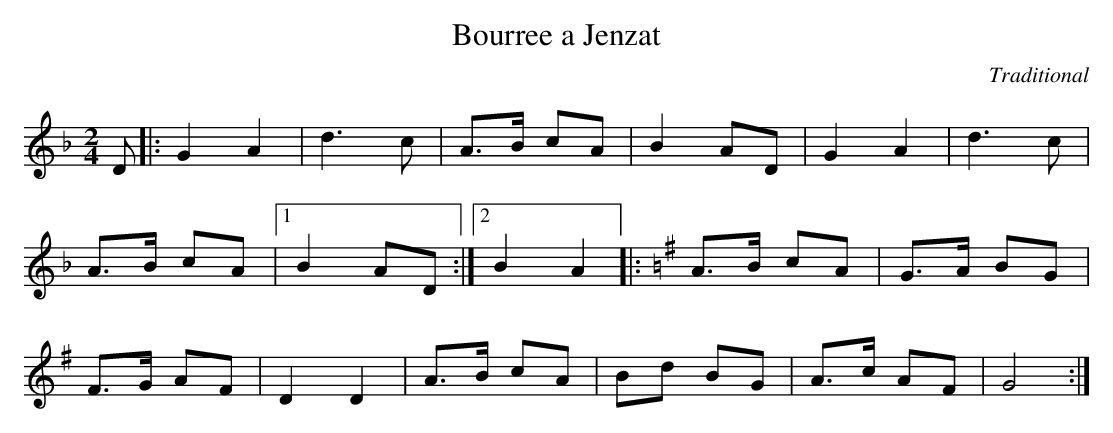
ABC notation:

X:1
T:Bourree a Jenzat
C:Traditional
L:1/8
M:2/4
K:D minor
D |: G2 A2 | d3 c | A>B cA | B2 AD | G2 A2 | d3 c |
A>B cA |1B2 AD :|2 B2 A2|:[K:G] A>B cA | G>A BG |
F>G AF | D2 D2 | A>B cA | Bd BG | A>c AF | G4 :|
